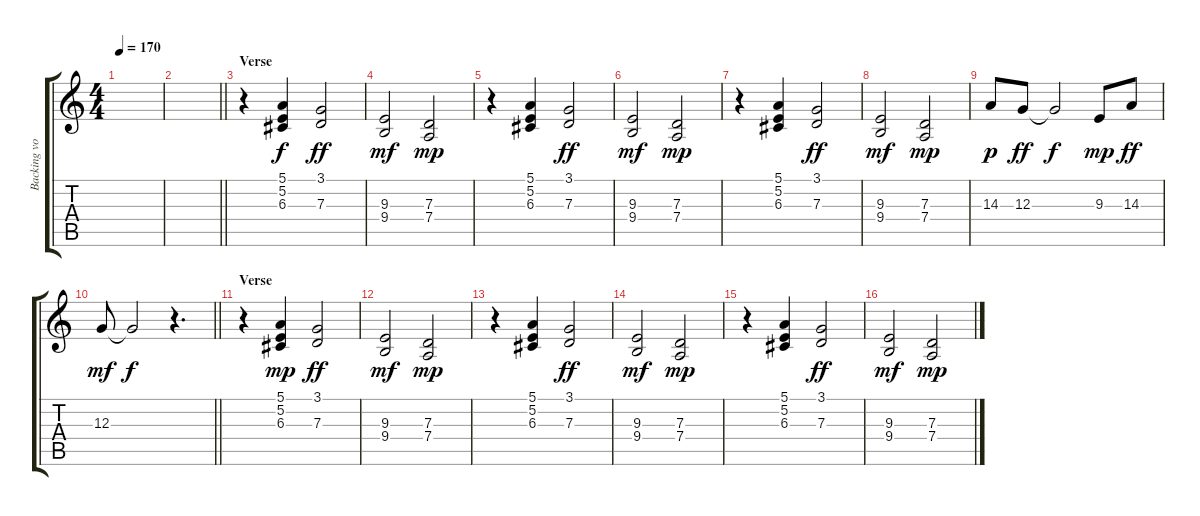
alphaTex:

\track ("Backing vocals" "Backing vo") {instrument lead6voice}
\staff {score tabs}
\tuning (E4 B3 G3 D3 A2 E2) {hide}
\ts (4 4)
\tempo 170
\clef g2
\ks c
|
\barLineRight lightlight
|
\section ("" "Verse")
r.4 (5.1 5.2 6.3).4 (3.1 7.3).2{dy ff} |
(9.3 9.4).2{dy mf} (7.3 7.4).2{dy mp} |
r.4 (5.1 5.2 6.3).4 (3.1 7.3).2{dy ff} |
(9.3 9.4).2{dy mf} (7.3 7.4).2{dy mp} |
r.4 (5.1 5.2 6.3).4 (3.1 7.3).2{dy ff} |
(9.3 9.4).2{dy mf} (7.3 7.4).2{dy mp} |
14.3.8{dy p} 12.3.8{dy ff} 12.3{t}.2{dy f} 9.3.8{dy mp} 14.3.8{dy ff} |
\barLineRight lightlight
12.3.8{dy mf} 12.3{t}.2{dy f} r.4{d} |
\section ("" "Verse")
r.4 (5.1 5.2 6.3).4{dy mp} (3.1 7.3).2{dy ff} |
(9.3 9.4).2{dy mf} (7.3 7.4).2{dy mp} |
r.4 (5.1 5.2 6.3).4 (3.1 7.3).2{dy ff} |
(9.3 9.4).2{dy mf} (7.3 7.4).2{dy mp} |
r.4 (5.1 5.2 6.3).4 (3.1 7.3).2{dy ff} |
(9.3 9.4).2{dy mf} (7.3 7.4).2{dy mp}
